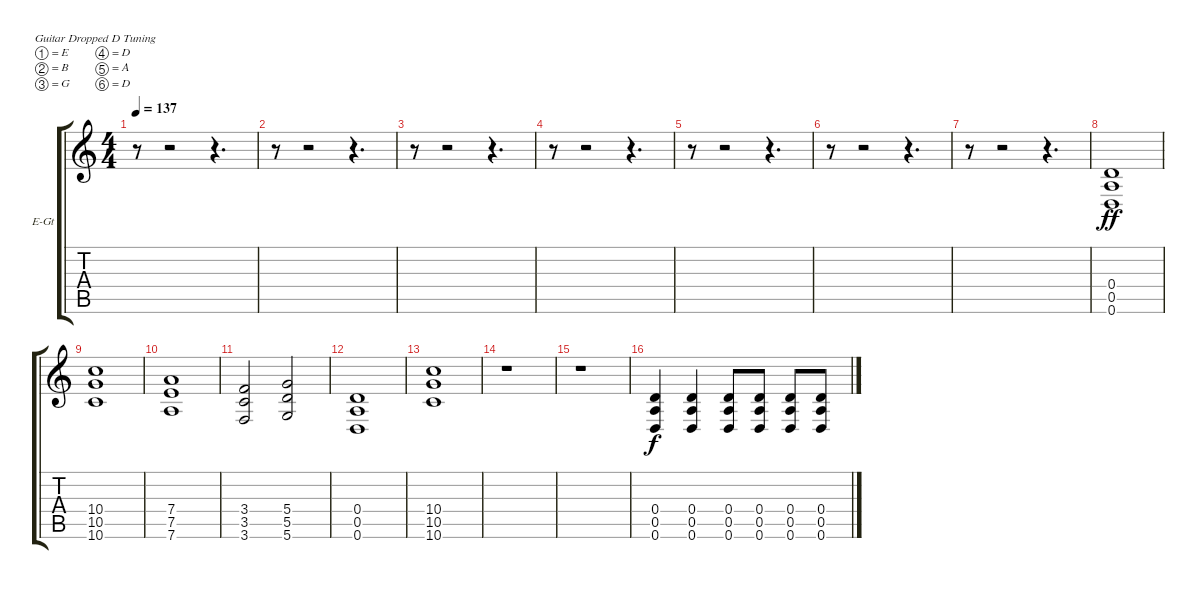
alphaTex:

\bracketExtendMode groupsimilarinstruments
\firstSystemTrackNameOrientation horizontal
\otherSystemsTrackNameOrientation horizontal
\track ("Distortion-guitar (Paul)" "E-Gt") {instrument distortionguitar}
\staff {score tabs}
\tuning (E4 B3 G3 D3 A2 D2)
\ts (4 4)
\tempo 137
\clef g2
\ks c
r.8{dy ff} r.2 r.4{d} |
r.8 r.2 r.4{d} |
r.8 r.2 r.4{d} |
r.8 r.2 r.4{d} |
r.8 r.2 r.4{d} |
r.8 r.2 r.4{d} |
r.8 r.2 r.4{d} |
(0.4 0.5 0.6).1 |
(10.5 10.6 10.4).1 |
(7.4 7.5 7.6).1 |
(3.4 3.5 3.6).2 (5.4 5.6 5.5).2 |
(0.4 0.5 0.6).1 |
(10.5 10.6 10.4).1 |
r.1 |
r.1 |
(0.4 0.5 0.6).4{dy f} (0.4 0.5 0.6).4 (0.4 0.5 0.6).8 (0.4 0.5 0.6).8 (0.4 0.5 0.6).8 (0.4 0.5 0.6).8
